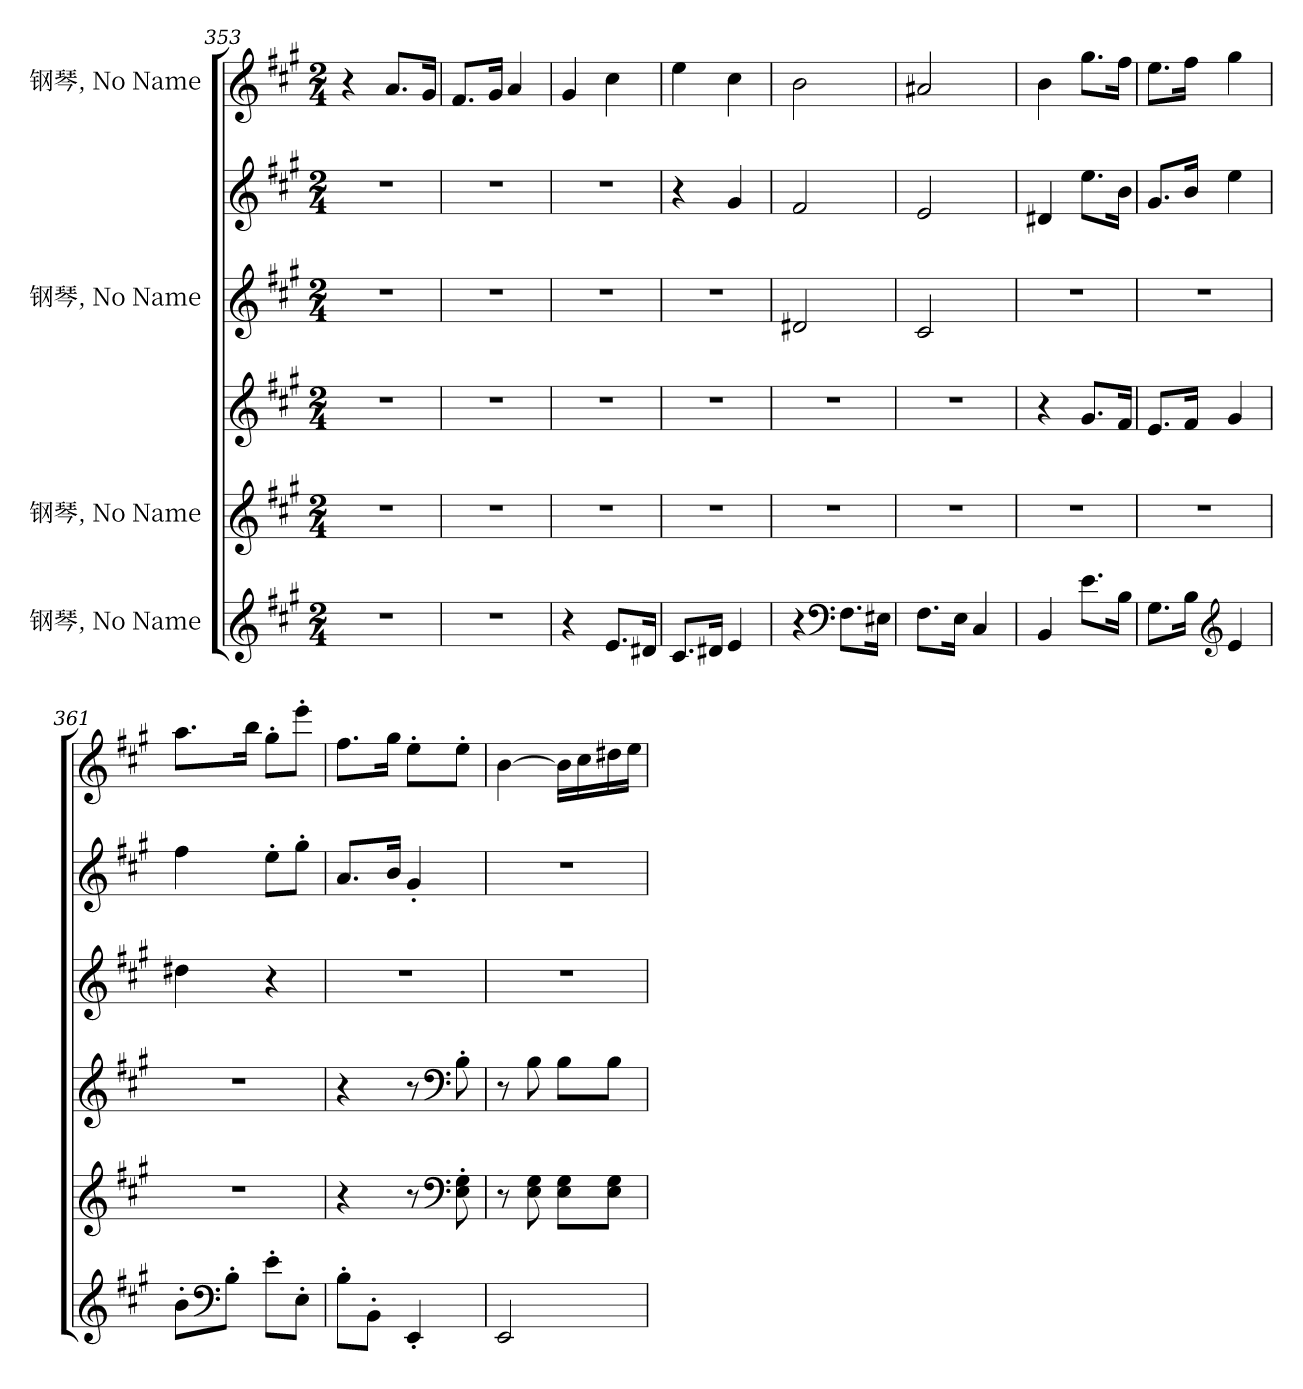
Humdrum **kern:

**kern	**kern	**kern	**kern	**kern	**kern
*part4	*part3	*part3	*part2	*part2	*part1
*staff6	*staff5	*staff4	*staff3	*staff2	*staff1
*I"钢琴, No Name	*I"钢琴, No Name	*	*I"钢琴, No Name	*	*I"钢琴, No Name
*clefG2	*clefG2	*clefG2	*clefG2	*clefG2	*clefG2
*k[f#c#g#]	*k[f#c#g#]	*k[f#c#g#]	*k[f#c#g#]	*k[f#c#g#]	*k[f#c#g#]
*M2/4	*M2/4	*M2/4	*M2/4	*M2/4	*M2/4
*MM80	*MM80	*MM80	*MM80	*MM80	*MM80
=353	=353	=353	=353	=353	=353
2r	2r	2r	2r	2r	4r
*	*	*	*	*	*MM123
.	.	.	.	.	8.a/L
.	.	.	.	.	16g#/Jk
=354	=354	=354	=354	=354	=354
2r	2r	2r	2r	2r	8.f#/L
.	.	.	.	.	16g#/Jk
.	.	.	.	.	4a/
=355	=355	=355	=355	=355	=355
4r	2r	2r	2r	2r	4g#/
*	*	*	*	*	*MM123
8.e/L	.	.	.	.	4cc#\
16d#X/Jk	.	.	.	.	.
!!LO:LB:g=z
=356	=356	=356	=356	=356	=356
8.c#/L	2r	2r	2r	4r	4ee\
16d#X/Jk	.	.	.	.	.
4e/	.	.	.	4g#/	4cc#\
=357	=357	=357	=357	=357	=357
4r	2r	2r	2d#X/	2f#/	2b\
*clefF4	*	*	*	*	*
8.F#\L	.	.	.	.	.
16E#X\Jk	.	.	.	.	.
=358	=358	=358	=358	=358	=358
8.F#\L	2r	2r	2c#/	2e/	2a#X/
16E\Jk	.	.	.	.	.
4C#/	.	.	.	.	.
=359	=359	=359	=359	=359	=359
*	*	*	*	*	*MM114
4BB/	2r	4r	2r	4d#X/	4b\
*	*	*	*	*	*MM120
8.e\L	.	8.g#/L	.	8.ee\L	8.gg#\L
16B\Jk	.	16f#/Jk	.	16b\Jk	16ff#\Jk
=360	=360	=360	=360	=360	=360
8.G#\L	2r	8.e/L	2r	8.g#/L	8.ee\L
16B\Jk	.	16f#/Jk	.	16b/Jk	16ff#\Jk
*clefG2	*	*	*	*	*
*	*	*	*	*	*MM116
4e/	.	4g#/	.	4ee\	4gg#\
=361	=361	=361	=361	=361	=361
*	*	*	*	*	*MM125
8b'\L	2r	2r	4dd#X\	4ff#\	8.aa\L
*clefF4	*	*	*	*	*
8B'\J	.	.	.	.	.
.	.	.	.	.	16bb\Jk
8e'\L	.	.	4r	8ee'\L	8gg#'\L
8E'\J	.	.	.	8gg#'\J	8eee'\J
!!LO:PB:g=z
=362	=362	=362	=362	=362	=362
8B'\L	4r	4r	2r	8.a/L	8.ff#\L
8BB'\J	.	.	.	.	.
.	.	.	.	16b/Jk	16gg#\Jk
4EE'/	8r	8r	.	4g#'/	8ee'\L
*	*clefF4	*clefF4	*	*	*
.	8E\' 8G#\'	8B'\	.	.	8ee'\J
=363	=363	=363	=363	=363	=363
*	*	*	*	*	*MM123
2EE/	8r	8r	2r	2r	[4b\
.	8E\ 8G#\	8B\	.	.	.
.	8E\ 8G#\L	8B\L	.	.	16b\LL]
.	.	.	.	.	16cc#\
.	8E\ 8G#\J	8B\J	.	.	16dd#X\
.	.	.	.	.	16ee\JJ
=	=	=	=	=	=
*-	*-	*-	*-	*-	*-
